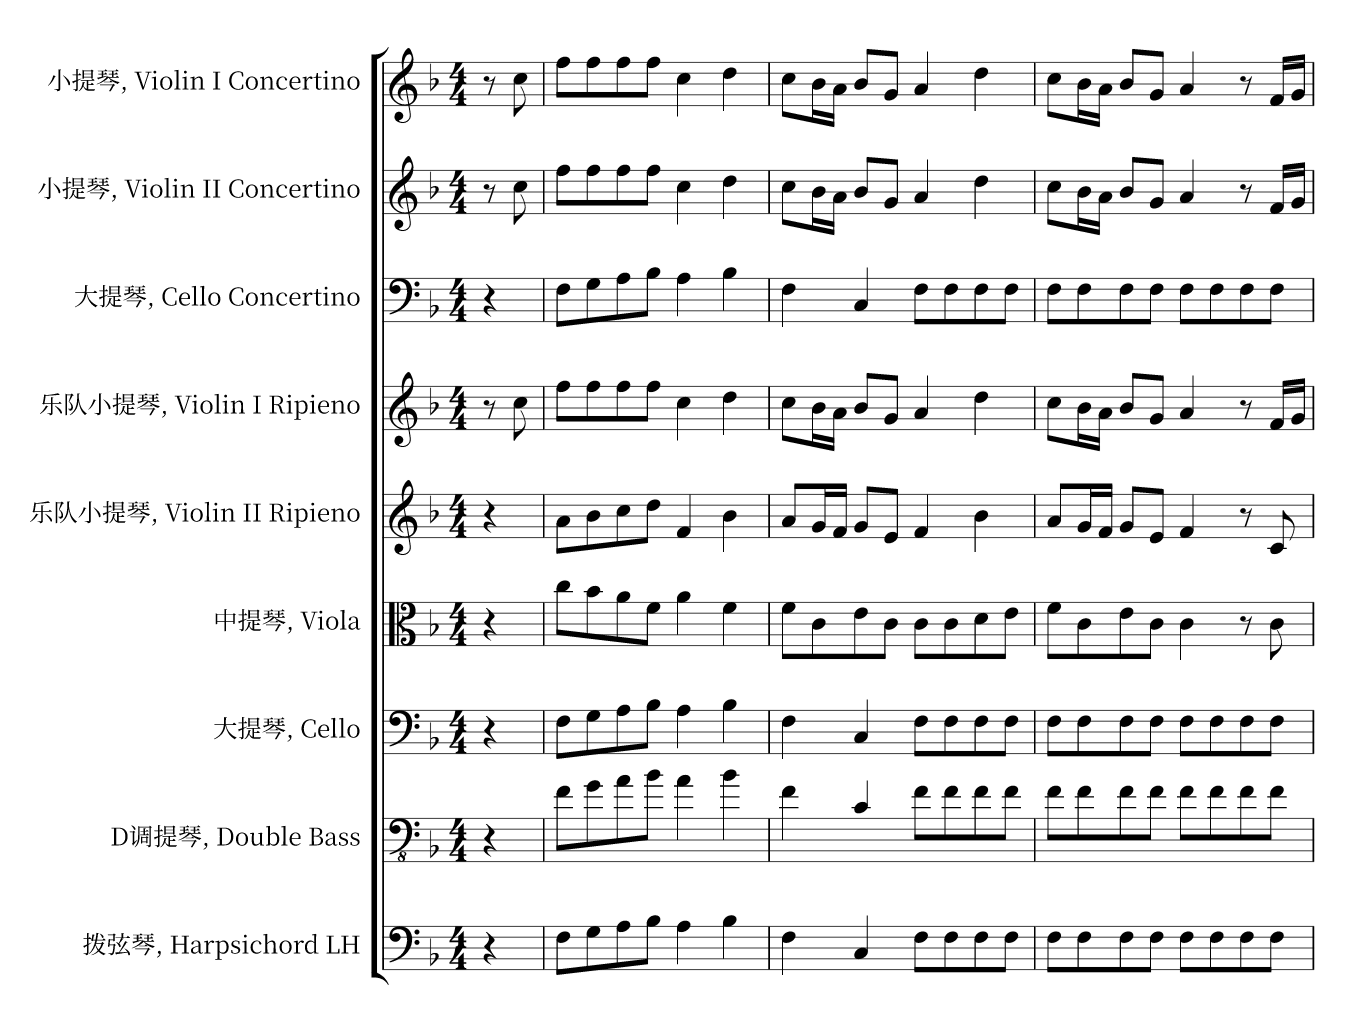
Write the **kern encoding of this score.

**kern	**kern	**kern	**kern	**kern	**kern	**kern	**kern	**kern
*part9	*part8	*part7	*part6	*part5	*part4	*part3	*part2	*part1
*staff9	*staff8	*staff7	*staff6	*staff5	*staff4	*staff3	*staff2	*staff1
*I"拨弦琴, Harpsichord LH	*I"D调提琴, Double Bass	*I"大提琴, Cello	*I"中提琴, Viola	*I"乐队小提琴, Violin II Ripieno	*I"乐队小提琴, Violin I Ripieno	*I"大提琴, Cello Concertino	*I"小提琴, Violin II Concertino	*I"小提琴, Violin I Concertino
*I'Hch.	*	*	*I'Vla.	*	*	*	*I'Vln.	*I'Vln.
*clefF4	*clefFv4	*clefF4	*clefC3	*clefG2	*clefG2	*clefF4	*clefG2	*clefG2
*	*ITrd7c12	*	*	*	*	*	*	*
*k[b-]	*k[b-]	*k[b-]	*k[b-]	*k[b-]	*k[b-]	*k[b-]	*k[b-]	*k[b-]
*M4/4	*M4/4	*M4/4	*M4/4	*M4/4	*M4/4	*M4/4	*M4/4	*M4/4
*MM112	*MM112	*MM112	*MM112	*MM112	*MM112	*MM112	*MM112	*MM112
=	=	=	=	=	=	=	=	=
4r	4r	4r	4r	4r	8r	4r	8r	8r
.	.	.	.	.	8cc\	.	8cc\	8cc\
=1	=1	=1	=1	=1	=1	=1	=1	=1
8F\L	8FF\L	8F\L	8cc\L	8a\L	8ff\L	8F\L	8ff\L	8ff\L
8G\	8GG\	8G\	8b-\	8b-\	8ff\	8G\	8ff\	8ff\
8A\	8AA\	8A\	8a\	8cc\	8ff\	8A\	8ff\	8ff\
8B-\J	8BB-\J	8B-\J	8f\J	8dd\J	8ff\J	8B-\J	8ff\J	8ff\J
4A\	4AA\	4A\	4a\	4f/	4cc\	4A\	4cc\	4cc\
4B-\	4BB-\	4B-\	4f\	4b-\	4dd\	4B-\	4dd\	4dd\
=2	=2	=2	=2	=2	=2	=2	=2	=2
4F\	4FF\	4F\	8f\L	8a/L	8cc\L	4F\	8cc\L	8cc\L
.	.	.	8c\	16g/L	16b-\L	.	16b-\L	16b-\L
.	.	.	.	16f/JJ	16a\JJ	.	16a\JJ	16a\JJ
4C/	4CC/	4C/	8e\	8g/L	8b-/L	4C/	8b-/L	8b-/L
.	.	.	8c\J	8e/J	8g/J	.	8g/J	8g/J
8F\L	8FF\L	8F\L	8c\L	4f/	4a/	8F\L	4a/	4a/
8F\	8FF\	8F\	8c\	.	.	8F\	.	.
8F\	8FF\	8F\	8d\	4b-\	4dd\	8F\	4dd\	4dd\
8F\J	8FF\J	8F\J	8e\J	.	.	8F\J	.	.
=3	=3	=3	=3	=3	=3	=3	=3	=3
8F\L	8FF\L	8F\L	8f\L	8a/L	8cc\L	8F\L	8cc\L	8cc\L
8F\	8FF\	8F\	8c\	16g/L	16b-\L	8F\	16b-\L	16b-\L
.	.	.	.	16f/JJ	16a\JJ	.	16a\JJ	16a\JJ
8F\	8FF\	8F\	8e\	8g/L	8b-/L	8F\	8b-/L	8b-/L
8F\J	8FF\J	8F\J	8c\J	8e/J	8g/J	8F\J	8g/J	8g/J
8F\L	8FF\L	8F\L	4c\	4f/	4a/	8F\L	4a/	4a/
8F\	8FF\	8F\	.	.	.	8F\	.	.
8F\	8FF\	8F\	8r	8r	8r	8F\	8r	8r
8F\J	8FF\J	8F\J	8c\	8c/	16f/LL	8F\J	16f/LL	16f/LL
.	.	.	.	.	16g/JJ	.	16g/JJ	16g/JJ
=	=	=	=	=	=	=	=	=
*-	*-	*-	*-	*-	*-	*-	*-	*-
